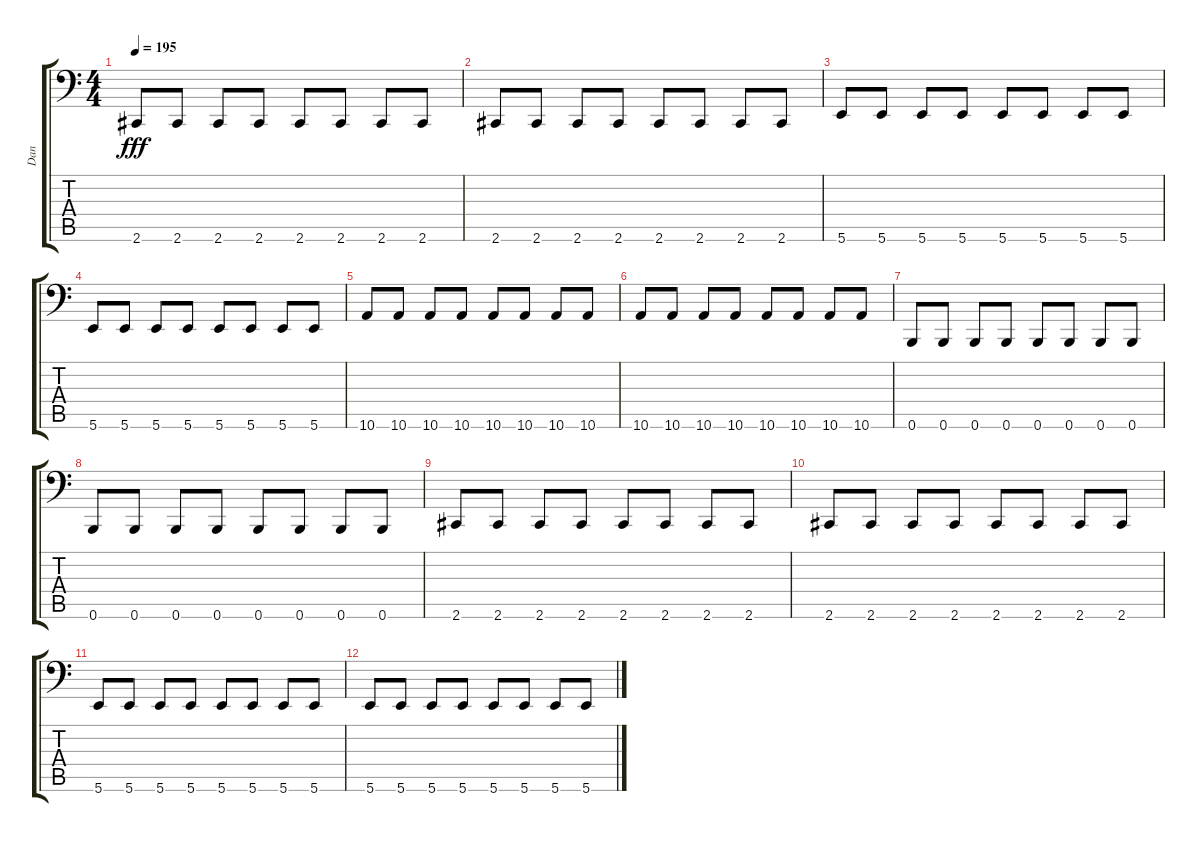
\track ("Dan" "Dan") {instrument electricbassfinger}
\staff {score tabs}
\tuning (Db3 Ab2 E2 B1 Gb1 B0) {hide}
\ts (4 4)
\tempo 195
\clef f4
\ks c
2.6.8{dy fff} 2.6.8 2.6.8 2.6.8 2.6.8 2.6.8 2.6.8 2.6.8 |
2.6.8 2.6.8 2.6.8 2.6.8 2.6.8 2.6.8 2.6.8 2.6.8 |
5.6.8 5.6.8 5.6.8 5.6.8 5.6.8 5.6.8 5.6.8 5.6.8 |
5.6.8 5.6.8 5.6.8 5.6.8 5.6.8 5.6.8 5.6.8 5.6.8 |
10.6.8 10.6.8 10.6.8 10.6.8 10.6.8 10.6.8 10.6.8 10.6.8 |
10.6.8 10.6.8 10.6.8 10.6.8 10.6.8 10.6.8 10.6.8 10.6.8 |
0.6.8 0.6.8 0.6.8 0.6.8 0.6.8 0.6.8 0.6.8 0.6.8 |
0.6.8 0.6.8 0.6.8 0.6.8 0.6.8 0.6.8 0.6.8 0.6.8 |
2.6.8 2.6.8 2.6.8 2.6.8 2.6.8 2.6.8 2.6.8 2.6.8 |
2.6.8 2.6.8 2.6.8 2.6.8 2.6.8 2.6.8 2.6.8 2.6.8 |
5.6.8 5.6.8 5.6.8 5.6.8 5.6.8 5.6.8 5.6.8 5.6.8 |
5.6.8 5.6.8 5.6.8 5.6.8 5.6.8 5.6.8 5.6.8 5.6.8
